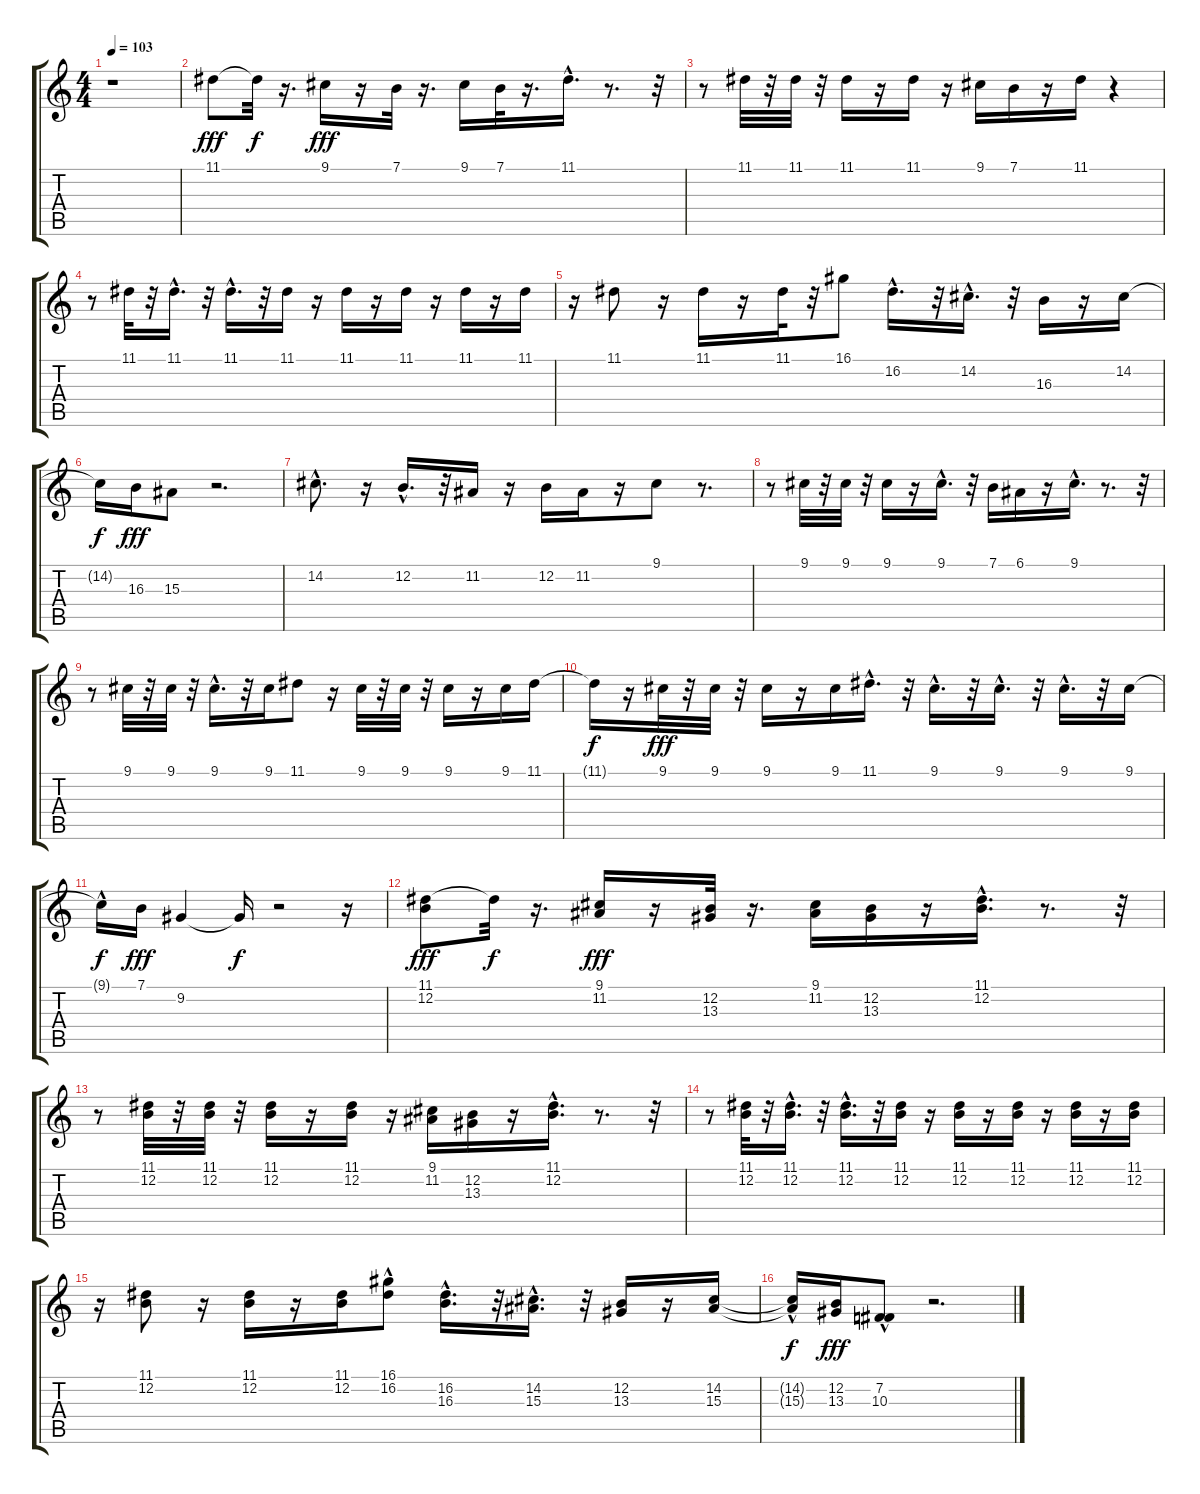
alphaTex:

\track "" {instrument flute}
\staff {score tabs}
\tuning (E4 B3 G3 D3 A2 E2) {hide}
\ts (4 4)
\tempo 103
\clef g2
\ks c
r.1{dy fff} |
11.1.8 11.1{t}.32{dy f} r.16{d} 9.1.16{dy fff} r.16 7.1.32 r.16{d} 9.1.16 7.1.32 r.16{d} 11.1{hac}.16{d} r.8{d} r.32 |
r.8 11.1.32 r.32 11.1.32 r.32 11.1.16 r.16 11.1.16 r.16 9.1.16 7.1.16 r.16 11.1.16 r.4 |
r.8 11.1.32 r.32 11.1{hac}.16{d} r.32 11.1{hac}.16{d} r.32 11.1.16 r.16 11.1.16 r.16 11.1.16 r.16 11.1.16 r.16 11.1.16 |
r.16 11.1.8 r.16 11.1.16 r.16 11.1.32 r.32 16.1.8 16.2{hac}.16{d} r.32 14.2{hac}.16{d} r.32 16.3.16 r.16 14.2.16 |
14.2{t}.16{dy f} 16.3.16{dy fff} 15.3.8 r.2{d} |
14.2{hac}.8{d} r.16 12.2{hac}.16{d} r.32 11.2.16 r.16 12.2.16 11.2.16 r.16 9.1.8 r.8{d} |
r.8 9.1.32 r.32 9.1.32 r.32 9.1.16 r.16 9.1{hac}.16{d} r.32 7.1.16 6.1.16 r.16 9.1{hac}.16{d} r.8{d} r.32 |
r.8 9.1.32 r.32 9.1.32 r.32 9.1{hac}.16{d} r.32 9.1.16 11.1.8 r.16 9.1.32 r.32 9.1.32 r.32 9.1.16 r.16 9.1.16 11.1.16 |
11.1{t}.16{dy f} r.16 9.1.32{dy fff} r.32 9.1.32 r.32 9.1.16 r.16 9.1.16 11.1{hac}.16{d} r.32 9.1{hac}.16{d} r.32 9.1{hac}.16{d} r.32 9.1{hac}.16{d} r.32 9.1.16 |
9.1{hac t}.16{dy f} 7.1.16{dy fff} 9.2.4 9.2{t}.16{dy f} r.2 r.16 |
(11.1 12.2).8{dy fff} 11.1{t}.32{dy f} r.16{d} (9.1 11.2).16{dy fff} r.16 (12.2 13.3).32 r.16{d} (9.1 11.2).16 (12.2 13.3).16 r.16 (11.1{hac} 12.2{hac}).16{d} r.8{d} r.32 |
r.8 (11.1 12.2).32 r.32 (11.1 12.2).32 r.32 (11.1 12.2).16 r.16 (11.1 12.2).16 r.16 (9.1 11.2).16 (12.2 13.3).16 r.16 (11.1 12.2{hac}).16{d} r.8{d} r.32 |
r.8 (11.1 12.2).32 r.32 (11.1{hac} 12.2).16{d} r.32 (11.1{hac} 12.2).16{d} r.32 (11.1 12.2).16 r.16 (11.1 12.2).16 r.16 (11.1 12.2).16 r.16 (11.1 12.2).16 r.16 (11.1 12.2).16 |
r.16 (11.1 12.2).8 r.16 (11.1 12.2).16 r.16 (11.1 12.2).16 (16.1 16.2{hac}).8 (16.2{hac} 16.3{hac}).16{d} r.32 (14.2{hac} 15.3{hac}).16{d} r.32 (12.2 13.3).16 r.16 (14.2 15.3).16 |
(14.2{t} 15.3{hac t}).16{dy f} (12.2 13.3).16{dy fff} (7.2{hac} 10.3).8 r.2{d}
